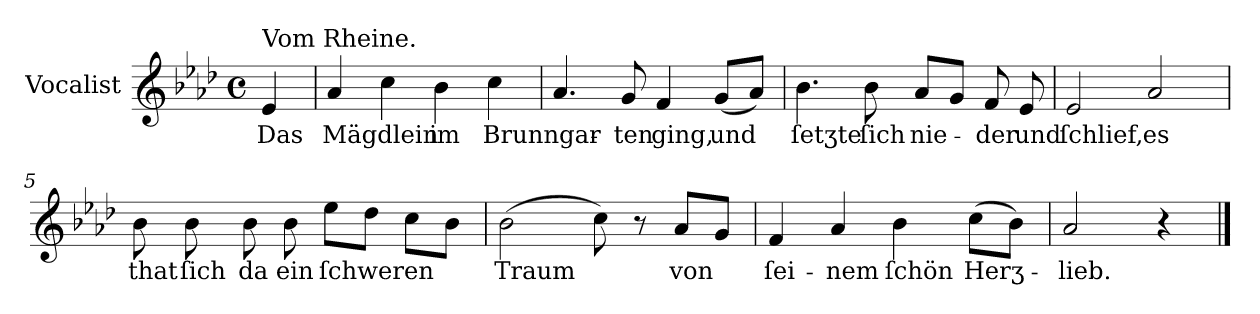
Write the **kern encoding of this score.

**kern	**text
*part1	*part1
*staff1	*staff1
*I"Vocalist	*
*k[b-e-a-d-]	*
*A-:	*
*M4/4	*
*met(c)	*
=	=
!LO:TX:a:t=Vom Rheine.	!
4e-	Das
=1	=1
4a-	Mägdlein
4cc	.
4b-	im
4cc	Brunngar-
=2	=2
4.a-	.
8g	-ten
4f	ging,
(8gL	und
8a-J)	.
=3	=3
4.b-	ſetʒte
8b-	ſich
8a-L	nie-
8gJ	.
8f	-der
8e-	und
=4	=4
2e-	ſchlief,
2a-	es
=5	=5
8b-	that
8b-	ſich
8b-	da
8b-	ein
8ee-L	ſchweren
8dd-J	.
8ccL	.
8b-J	.
=6	=6
(2b-	Traum
8cc)	.
8r	.
8a-L	von
8gJ	.
=7	=7
4f	ſei-
4a-	-nem
4b-	ſchön
(8ccL	Herʒ-
8b-J)	.
=8	=8
2a-	-lieb.
4r	.
==	==
*-	*-
